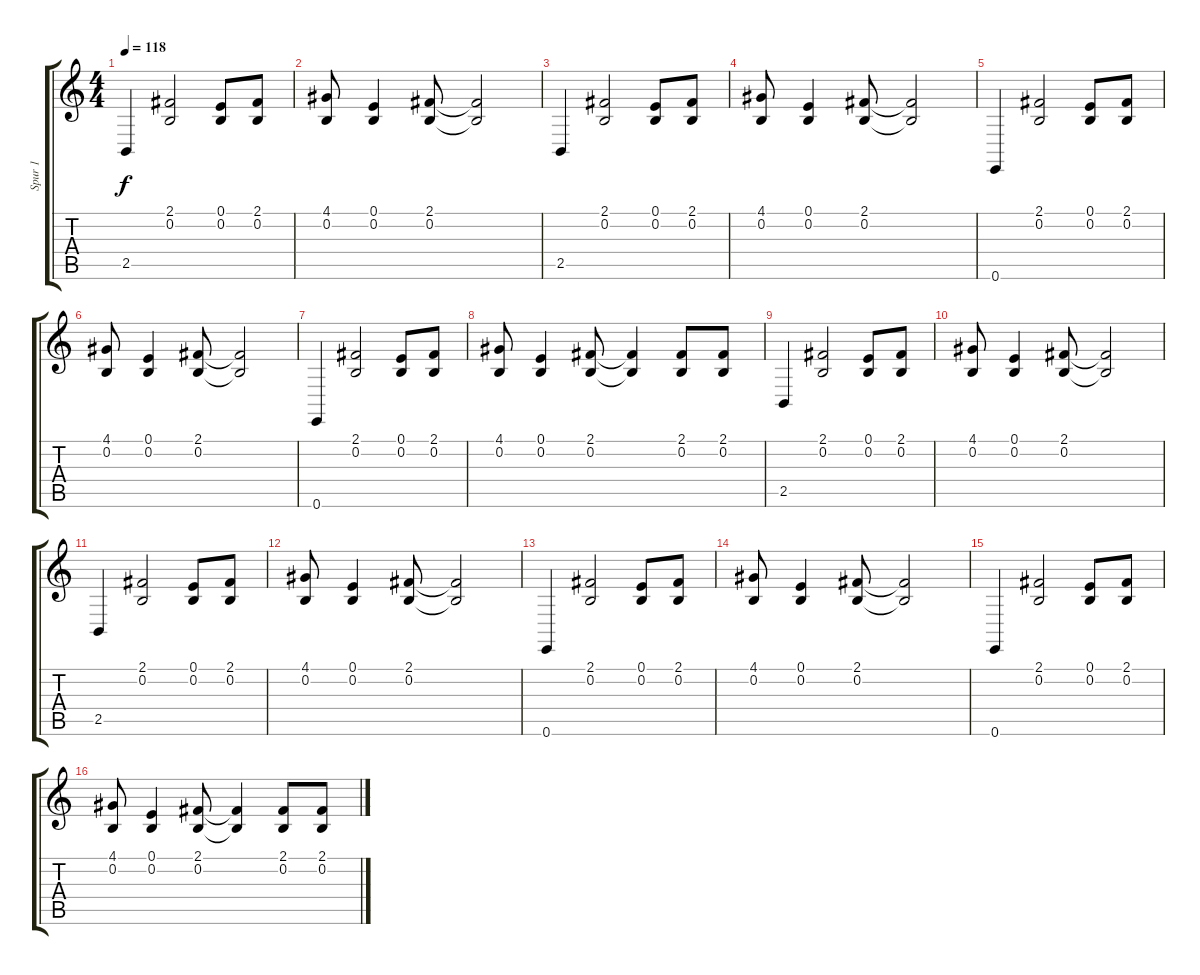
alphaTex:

\track ("Spur 1" "Spur 1") {instrument acousticgrandpiano}
\staff {score tabs}
\tuning (E4 B3 G3 D3 A2 E2) {hide}
\ts (4 4)
\tempo 118
\clef g2
\ks c
2.5.4{dy f instrument tinklebell} (2.1 0.2).2 (0.1 0.2).8 (2.1 0.2).8 |
(4.1 0.2).8 (0.1 0.2).4 (2.1 0.2).8 (2.1{t} 0.2{t}).2 |
2.5.4 (2.1 0.2).2 (0.1 0.2).8 (2.1 0.2).8 |
(4.1 0.2).8 (0.1 0.2).4 (2.1 0.2).8 (2.1{t} 0.2{t}).2 |
0.6.4 (2.1 0.2).2 (0.1 0.2).8 (2.1 0.2).8 |
(4.1 0.2).8 (0.1 0.2).4 (2.1 0.2).8 (2.1{t} 0.2{t}).2 |
0.6.4 (2.1 0.2).2 (0.1 0.2).8 (2.1 0.2).8 |
(4.1 0.2).8 (0.1 0.2).4 (2.1 0.2).8 (2.1{t} 0.2{t}).4 (2.1 0.2).8 (2.1 0.2).8 |
2.5.4{instrument agogo} (2.1 0.2).2 (0.1 0.2).8 (2.1 0.2).8 |
(4.1 0.2).8 (0.1 0.2).4 (2.1 0.2).8 (2.1{t} 0.2{t}).2 |
2.5.4 (2.1 0.2).2 (0.1 0.2).8 (2.1 0.2).8 |
(4.1 0.2).8 (0.1 0.2).4 (2.1 0.2).8 (2.1{t} 0.2{t}).2 |
0.6.4 (2.1 0.2).2 (0.1 0.2).8 (2.1 0.2).8 |
(4.1 0.2).8 (0.1 0.2).4 (2.1 0.2).8 (2.1{t} 0.2{t}).2 |
0.6.4 (2.1 0.2).2 (0.1 0.2).8 (2.1 0.2).8 |
(4.1 0.2).8 (0.1 0.2).4 (2.1 0.2).8 (2.1{t} 0.2{t}).4 (2.1 0.2).8 (2.1 0.2).8
